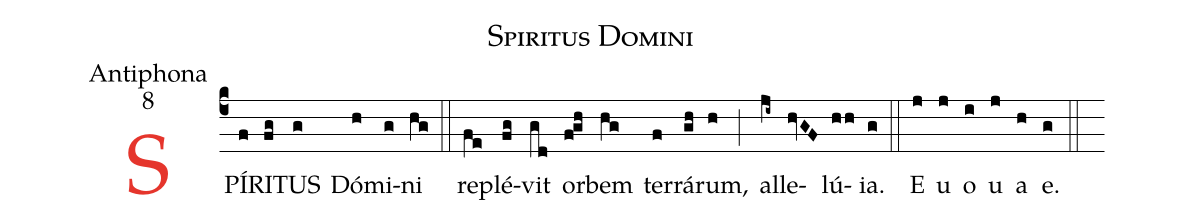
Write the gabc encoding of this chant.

name:Spiritus Domini;
office-part:Antiphona;
mode:8;
%%
(c4) <c>S</c>PÍ(f)RI(fg)TUS(g) Dó(h)mi(g)ni(hg) (::) re(fe)plé(fg)vit(gd) or(fgh)bem(hg) ter(f)rá(gh)rum,(h) (;) al(ji~)le(hvGF)lú(hh)ia.(g) (::) E(j) u(j) o(i) u(j) a(h) e.(g) (::)
